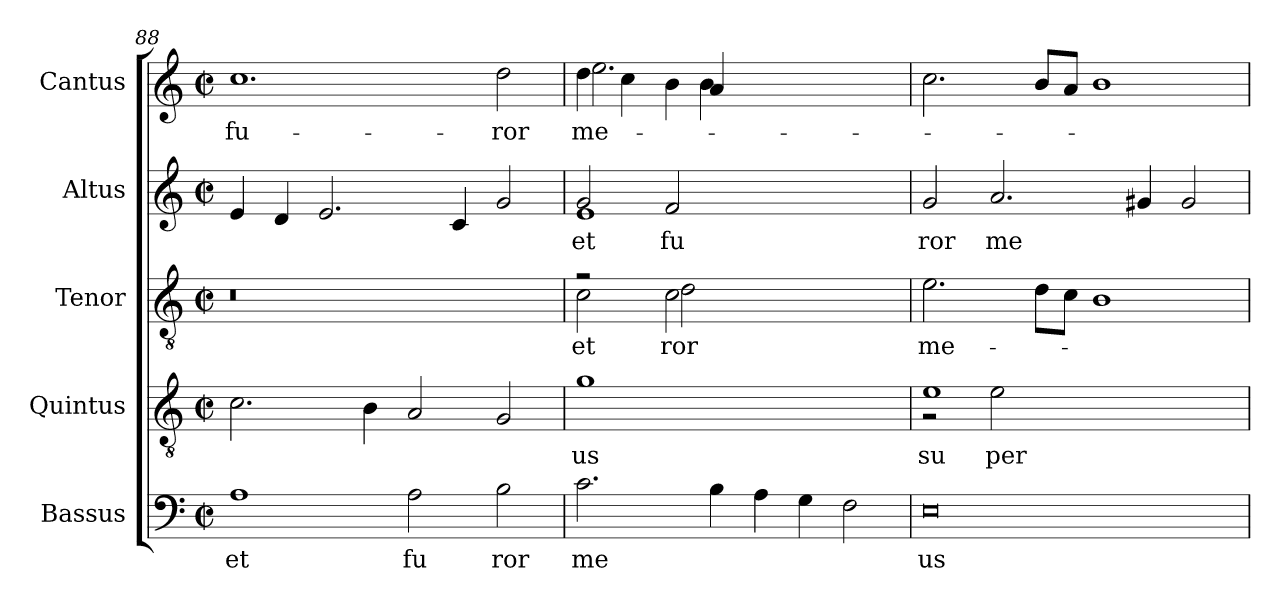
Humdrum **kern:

**kern	**text	**kern	**text	**kern	**text	**kern	**text	**kern	**text
*part5	*part5	*part4	*part4	*part3	*part3	*part2	*part2	*part1	*part1
*staff5	*staff5	*staff4	*staff4	*staff3	*staff3	*staff2	*staff2	*staff1	*staff1
*I"Bassus	*	*I"Quintus	*	*I"Tenor	*	*I"Altus	*	*I"Cantus	*
*clefF4	*	*clefGv2	*	*clefGv2	*	*clefG2	*	*clefG2	*
*	*	*	*	*k[]	*	*k[]	*	*	*
*	*	*	*	*C:	*	*C:	*	*	*
*M2/2	*	*M2/2	*	*M2/2	*	*M2/2	*	*M2/2	*
*met(c|)	*	*met(c|)	*	*met(c|)	*	*met(c|)	*	*met(c|)	*
=88	=88	=88	=88	=88	=88	=88	=88	=88	=88
!	!LO:LY:b:cj	!	!	!	!	!	!	!	!LO:LY:b:cj
1A	et	2.c\	.	0r	.	4e/	.	1.cc	fu-
.	.	.	.	.	.	4d/	.	.	.
.	.	.	.	.	.	2.e/	.	.	.
.	.	4B\	.	.	.	.	.	.	.
!	!LO:LY:b:cj	!	!	!	!	!	!	!	!
2A\	fu	2A/	.	.	.	.	.	.	.
.	.	.	.	.	.	4c/	.	.	.
!	!LO:LY:b:cj	!	!	!	!	!	!	!	!LO:LY:b:cj
2B\	ror	2G/	.	.	.	2g/	.	2dd\	-ror
=89	=89	=89	=89	=89	=89	=89	=89	=89	=89
!	!LO:LY:b	!	!LO:LY:b:cj	!	!LO:LY:b:cj	!	!LO:LY:b:cj	!	!
*	*	*	*	*^	*	*^	*	*	*
!	!	!	!	!	!	!	!	!	!LO:LY:b:cj	!	!LO:LY:b
*	*	*	*	*	*	*	*	*	*	*^	*
2.c\	me	1g	us	2r	2c\	et	2g/	1e	et	4dd\	2.ee\	me-
.	.	.	.	.	.	.	.	.	.	4cc\	.	.
!	!	!	!	!	!	!LO:LY:b:cj	!	!	!	!	!	!
!	!	!	!	!	!	!LO:LY:b:cj	!	!	!LO:LY:b:cj	!	!	!
.	.	.	.	2c\	2d\	-ror	2f/	.	fu	4b\	.	.
4B\	.	.	.	.	.	.	.	.	.	4a/	4b\	.
4A\	.	1ryy	.	1ryy	1ryy	.	1ryy	1ryy	.	1ryy	1ryy	.
4G\	.	.	.	.	.	.	.	.	.	.	.	.
2F\	.	.	.	.	.	.	.	.	.	.	.	.
*	*	*	*	*v	*v	*	*	*	*	*v	*v	*
*	*	*	*	*	*	*v	*v	*	*	*
=90	=90	=90	=90	=90	=90	=90	=90	=90	=90
!LO:N:vis=0	!LO:LY:b:cj	!	!LO:LY:b:cj	!	!LO:LY:b	!	!LO:LY:b:cj	!	!
*	*	*^	*	*	*	*	*	*	*
1E	us	1e	2r	su	2.e\	me-	2g/	ror	2.cc\	.
!	!	!	!	!LO:LY:b:cj	!	!	!	!LO:LY:b	!	!
.	.	.	2e\	per	.	.	2.a/	me	.	.
.	.	.	.	.	8d\L	.	.	.	8b/L	.
.	.	.	.	.	8c\J	.	.	.	8a/J	.
1ryy	.	1ryy	1ryy	.	1B	.	.	.	1b	.
.	.	.	.	.	.	.	4g#/	.	.	.
.	.	.	.	.	.	.	2g#/	.	.	.
*	*	*v	*v	*	*	*	*	*	*	*
=	=	=	=	=	=	=	=	=	=
*-	*-	*-	*-	*-	*-	*-	*-	*-	*-
